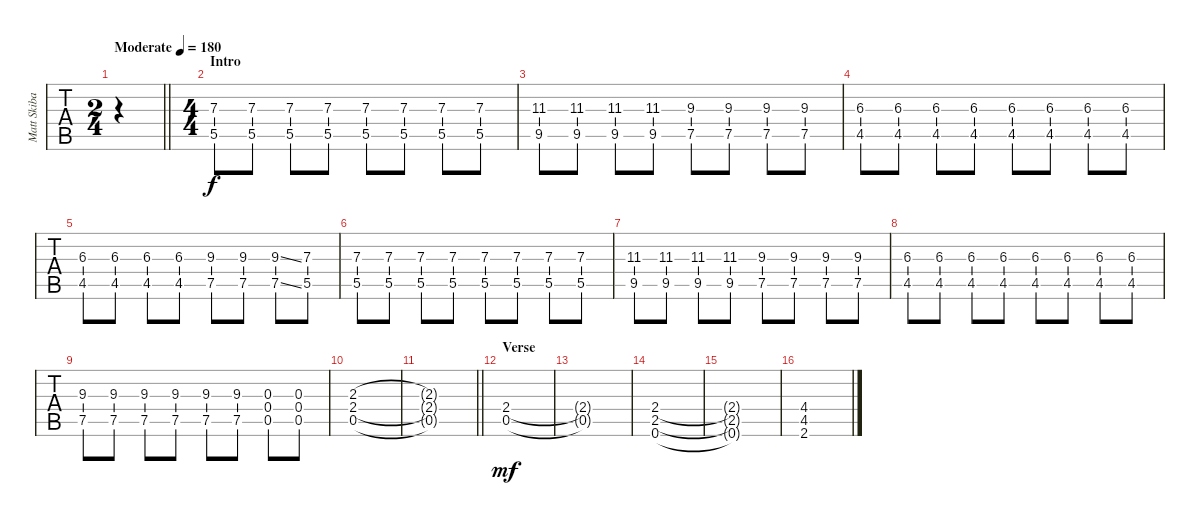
\track ("Matt Skiba - Guitar One" "Matt Skiba") {instrument distortionguitar}
\staff {tabs}
\tuning (E4 B3 G3 D3 A2 E2) {hide}
\ts (2 4)
\tempo (180 "Moderate")
\clef g2
\barLineRight lightlight
\ks c
|
\ts (4 4)
\section ("" "Intro")
(7.3 5.5).8 (7.3 5.5).8 (7.3 5.5).8 (7.3 5.5).8 (7.3 5.5).8 (7.3 5.5).8 (7.3 5.5).8 (7.3 5.5).8 |
(11.3 9.5).8 (11.3 9.5).8 (11.3 9.5).8 (11.3 9.5).8 (9.3 7.5).8 (9.3 7.5).8 (9.3 7.5).8 (9.3 7.5).8 |
(6.3 4.5).8 (6.3 4.5).8 (6.3 4.5).8 (6.3 4.5).8 (6.3 4.5).8 (6.3 4.5).8 (6.3 4.5).8 (6.3 4.5).8 |
(6.3 4.5).8 (6.3 4.5).8 (6.3 4.5).8 (6.3 4.5).8 (9.3 7.5).8 (9.3 7.5).8 (9.3{ss} 7.5{ss}).8 (7.3 5.5).8 |
(7.3 5.5).8 (7.3 5.5).8 (7.3 5.5).8 (7.3 5.5).8 (7.3 5.5).8 (7.3 5.5).8 (7.3 5.5).8 (7.3 5.5).8 |
(11.3 9.5).8 (11.3 9.5).8 (11.3 9.5).8 (11.3 9.5).8 (9.3 7.5).8 (9.3 7.5).8 (9.3 7.5).8 (9.3 7.5).8 |
(6.3 4.5).8 (6.3 4.5).8 (6.3 4.5).8 (6.3 4.5).8 (6.3 4.5).8 (6.3 4.5).8 (6.3 4.5).8 (6.3 4.5).8 |
(9.3 7.5).8 (9.3 7.5).8 (9.3 7.5).8 (9.3 7.5).8 (9.3 7.5).8 (9.3 7.5).8 (0.3 0.4 0.5).8 (0.3 0.4 0.5).8 |
(2.3 2.4 0.5).1 |
\barLineRight lightlight
(2.3{t} 2.4{t} 0.5{t}).1 |
\section ("" "Verse")
\ks a
(2.4 0.5).1{dy mf instrument overdrivenguitar} |
(2.4{t} 0.5{t}).1 |
(2.4 2.5 0.6).1 |
(2.4{t} 2.5{t} 0.6{t}).1 |
(4.4 4.5 2.6).1
